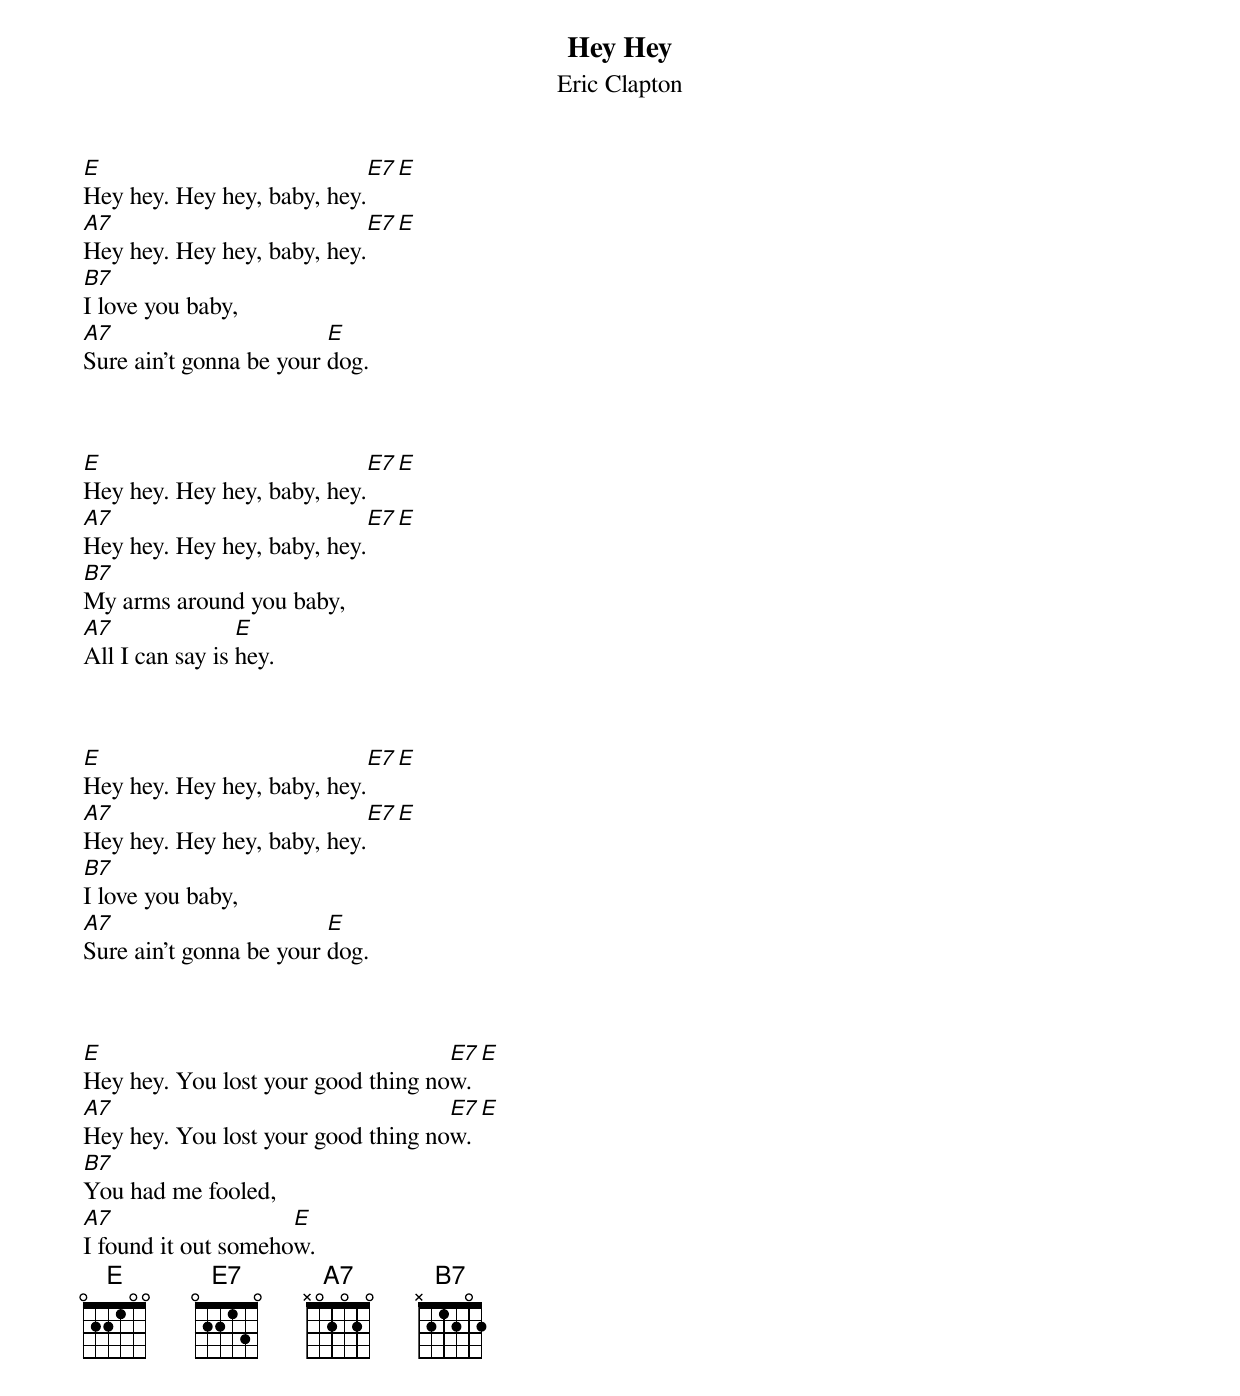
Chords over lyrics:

Hey Hey
Eric Clapton



E                           E7 E
Hey hey. Hey hey, baby, hey.
A7                          E7 E
Hey hey. Hey hey, baby, hey.
B7
I love you baby,
A7                       E
Sure ain't gonna be your dog.



E                           E7 E
Hey hey. Hey hey, baby, hey.
A7                          E7 E
Hey hey. Hey hey, baby, hey.
B7
My arms around you baby,
A7               E
All I can say is hey.



E                           E7 E
Hey hey. Hey hey, baby, hey.
A7                          E7 E
Hey hey. Hey hey, baby, hey.
B7
I love you baby,
A7                       E
Sure ain't gonna be your dog.



E                                   E7 E
Hey hey. You lost your good thing now.
A7                                  E7 E
Hey hey. You lost your good thing now.
B7
You had me fooled,
A7                   E
I found it out somehow.
